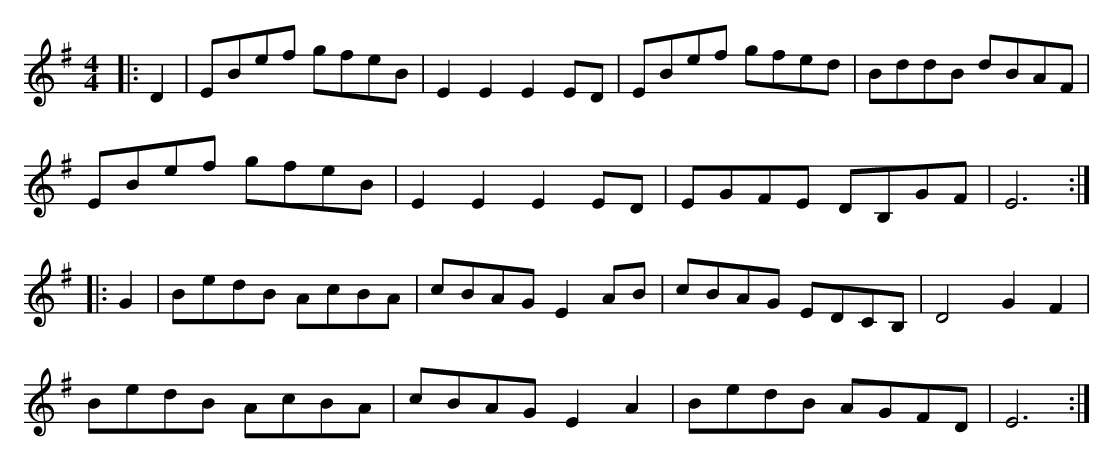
X:1
M:4/4
K:Emin
|:D2|EBef gfeB|E2E2 E2ED|EBef gfed|BddB dBAF|
EBef gfeB|E2E2 E2ED|EGFE DB,GF|E6:|
|:G2|BedB AcBA|cBAG E2AB|cBAG EDCB,|D4 G2F2|
BedB AcBA|cBAG E2A2|BedB AGFD|E6:|
